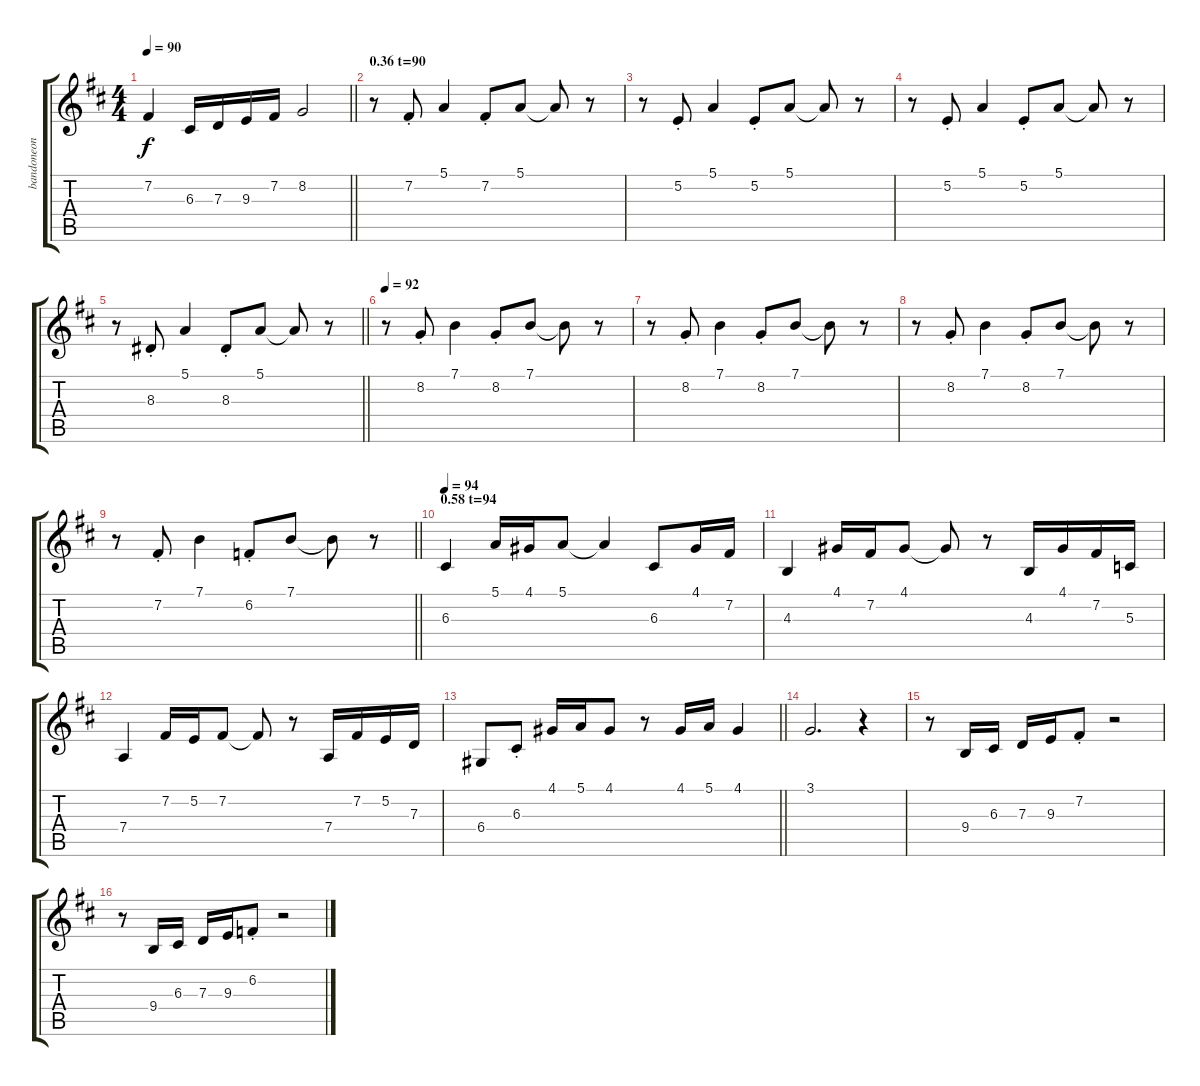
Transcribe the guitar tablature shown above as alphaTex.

\track ("bandoneon 3" "bandoneon ") {instrument harmonica}
\staff {score tabs}
\tuning (E4 B3 G3 D3 A2 E2) {hide}
\ts (4 4)
\tempo 90
\clef g2
\barLineRight lightlight
\ks d
7.2.4{dy f} 6.3.16 7.3.16 9.3.16 7.2.16 8.2.2 |
\section ("" "0.36 t=90")
r.8 7.2{st}.8 5.1.4 7.2{st}.8 5.1.8 5.1{t}.8 r.8 |
r.8 5.2{st}.8 5.1.4 5.2{st}.8 5.1.8 5.1{t}.8 r.8 |
r.8 5.2{st}.8 5.1.4 5.2{st}.8 5.1.8 5.1{t}.8 r.8 |
\barLineRight lightlight
r.8 8.3{st}.8 5.1.4 8.3{st}.8 5.1.8 5.1{t}.8 r.8 |
\tempo 92
r.8 8.2{st}.8 7.1.4 8.2{st}.8 7.1.8 7.1{t}.8 r.8 |
r.8 8.2{st}.8 7.1.4 8.2{st}.8 7.1.8 7.1{t}.8 r.8 |
r.8 8.2{st}.8 7.1.4 8.2{st}.8 7.1.8 7.1{t}.8 r.8 |
\barLineRight lightlight
r.8 7.2{st}.8 7.1.4 6.2{st}.8 7.1.8 7.1{t}.8 r.8 |
\section ("" "0.58 t=94")
\tempo 94
6.3.4 5.1.16 4.1.16 5.1.8 5.1{t}.4 6.3.8 4.1.16 7.2.16 |
4.3.4 4.1.16 7.2.16 4.1.8 4.1{t}.8 r.8 4.3.16 4.1.16 7.2.16 5.3.16 |
7.4.4 7.2.16 5.2.16 7.2.8 7.2{t}.8 r.8 7.4.16 7.2.16 5.2.16 7.3.16 |
\barLineRight lightlight
6.4.8 6.3{st}.8 4.1.16 5.1.16 4.1.8 r.8 4.1.16 5.1.16 4.1.4 |
3.1.2{d} r.4 |
r.8 9.4.16 6.3.16 7.3.16 9.3.16 7.2{st}.8 r.2 |
r.8 9.4.16 6.3.16 7.3.16 9.3.16 6.2{st}.8 r.2
